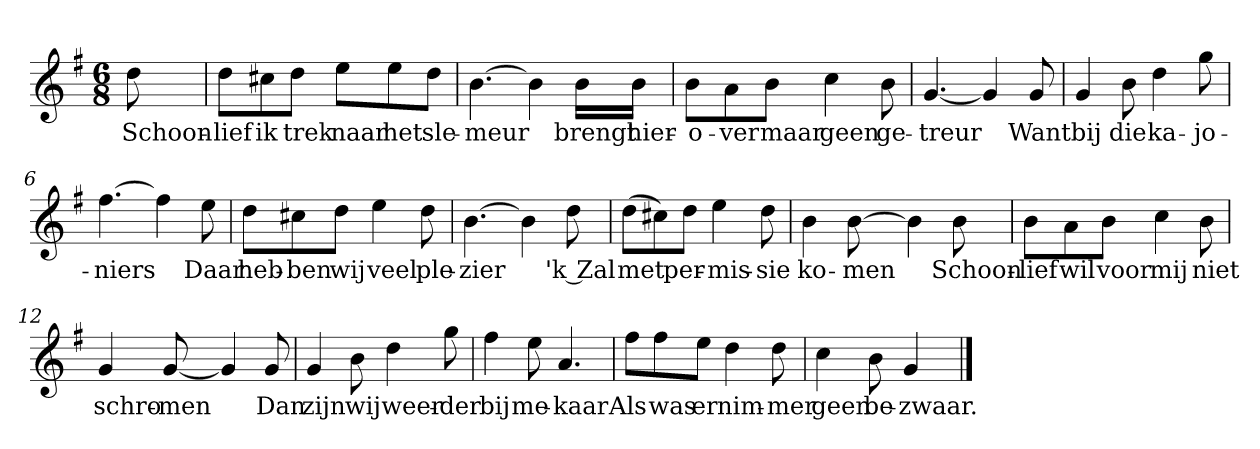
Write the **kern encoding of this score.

**kern	**text
*part1	*part1
*staff1	*staff1
*clefG2	*
*k[f#]	*
*G:	*
*M6/8	*
*MM120	*
=	=
8dd	Schoon-
=1	=1
8dd\L	-lief
8cc#X\	ik
8dd\J	trek
8ee\L	naar
8ee\	het
8dd\J	sle-
=2	=2
[4.b	-meur
4b]	.
16b\LL	brengt
16b\JJ	hier-
=3	=3
8b\L	-o-
8a\	-ver
8b\J	maar
4cc	geen
8b	ge-
=4	=4
[4.g	-treur
4g]	.
8g	Want
=5	=5
4g	bij
8b	die
4dd	ka-
8gg	-jo-
=6	=6
[4.ff#	-niers
4ff#]	.
8ee	Daar
=7	=7
8dd\L	heb-
8cc#X\	-ben
8dd\J	wij
4ee	veel
8dd	ple-
=8	=8
[4.b	-zier
4b]	.
8dd	'k Zal
=9	=9
(8dd\L	met
8cc#X\)	.
8dd\J	per-
4ee	-mis-
8dd	-sie
=10	=10
4b	ko-
[8b	-men
4b]	.
8b	Schoon-
=11	=11
8b\L	-lief
8a\	wil
8b\J	voor
4cc	mij
8b	niet
=12	=12
4g	schro-
[8g	-men
4g]	.
8g	Dan
=13	=13
4g	zijn
8b	wij
4dd	weer-
8gg	-der
=14	=14
4ff#	bij
8ee	me-
4.a	-kaar
=15	=15
8ff#\L	Als
8ff#\	was
8ee\J	er
4dd	nim-
8dd	-mer
=16	=16
4cc	geen
8b	be-
4g	-zwaar.
==	==
*-	*-
